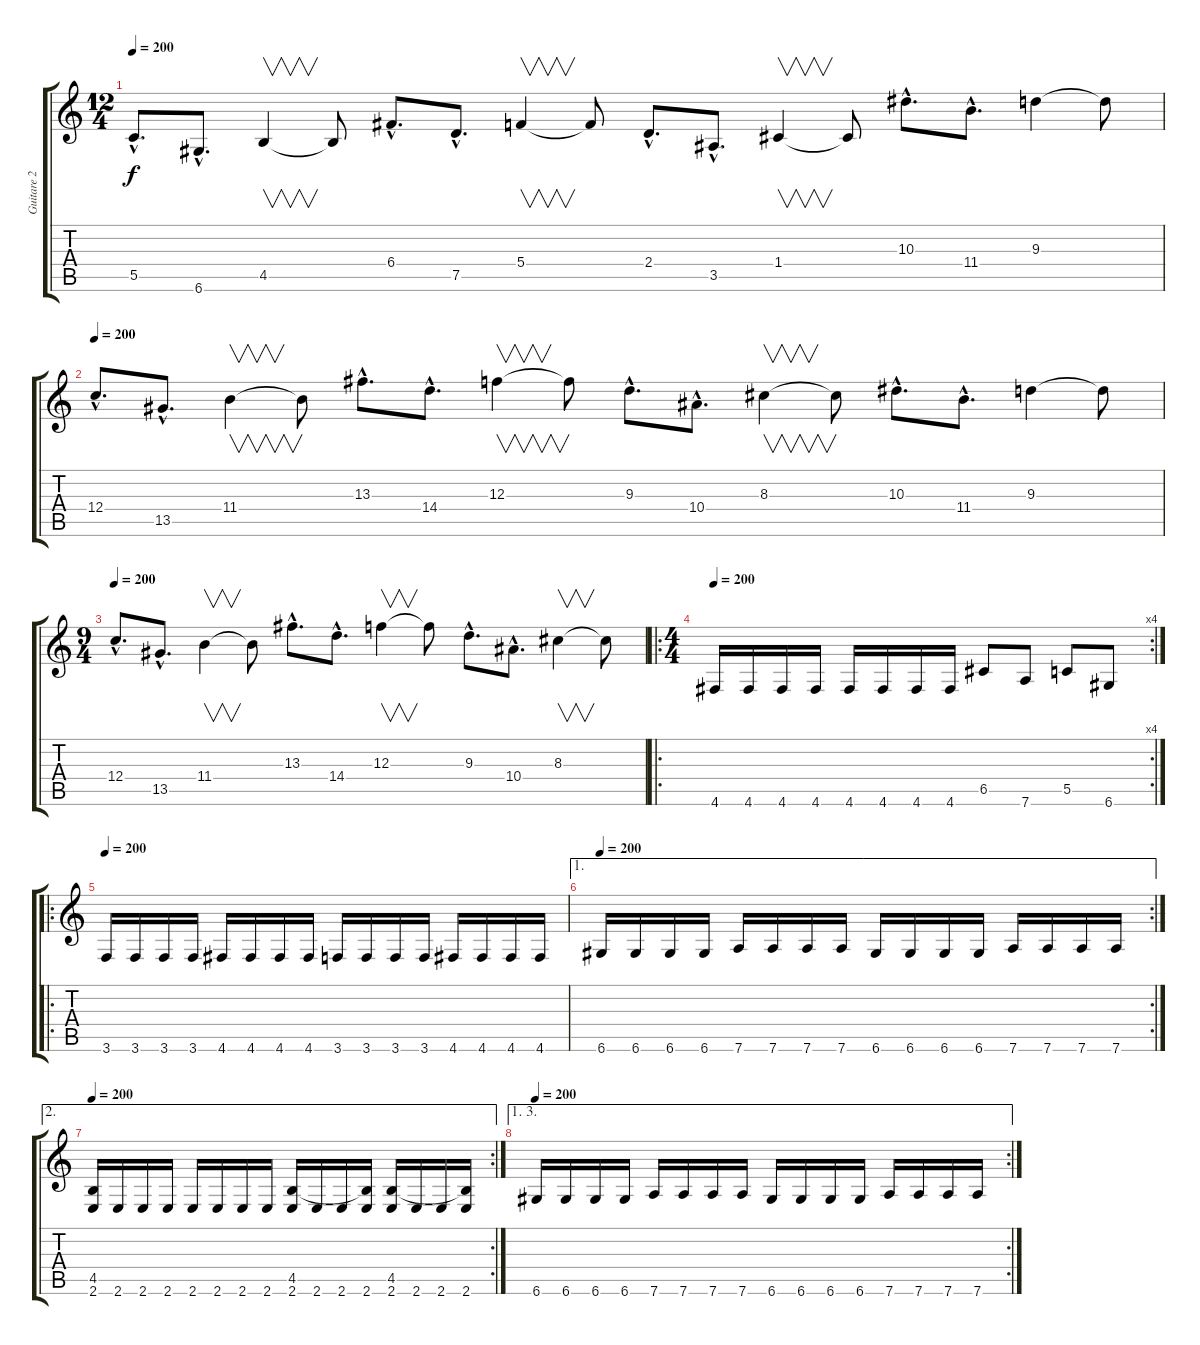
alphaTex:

\track ("Guitare 2 " "Guitare 2 ") {instrument distortionguitar}
\staff {score tabs}
\tuning (D4 A3 F3 C3 G2 D2) {hide}
\ts (12 4)
\tempo 220
\tempo 200
\clef g2
\ks c
5.5{hac}.8{d dy f} 6.6{hac}.8{d} 4.5.4{v} 4.5{t}.8 6.4{hac}.8{d} 7.5{hac}.8{d} 5.4.4{v} 5.4{t}.8 2.4{hac}.8{d} 3.5{hac}.8{d} 1.4.4{v} 1.4{t}.8 10.3{hac}.8{d} 11.4{hac}.8{d} 9.3.4 9.3{t}.8 |
\tempo 220
\tempo 200
12.4{hac}.8{d} 13.5{hac}.8{d} 11.4.4{v} 11.4{t}.8 13.3{hac}.8{d} 14.4{hac}.8{d} 12.3.4{v} 12.3{t}.8 9.3{hac}.8{d} 10.4{hac}.8{d} 8.3.4{v} 8.3{t}.8 10.3{hac}.8{d} 11.4{hac}.8{d} 9.3.4 9.3{t}.8 |
\ts (9 4)
\tempo 200
12.4{hac}.8{d} 13.5{hac}.8{d} 11.4.4{v} 11.4{t}.8 13.3{hac}.8{d} 14.4{hac}.8{d} 12.3.4{v} 12.3{t}.8 9.3{hac}.8{d} 10.4{hac}.8{d} 8.3.4{v} 8.3{t}.8 |
\ro
\rc 4
\ts (4 4)
\tempo 200
4.6.16 4.6.16 4.6.16 4.6.16 4.6.16 4.6.16 4.6.16 4.6.16 6.5.8 7.6.8 5.5.8 6.6.8 |
\ro
\tempo 200
3.6.16 3.6.16 3.6.16 3.6.16 4.6.16 4.6.16 4.6.16 4.6.16 3.6.16 3.6.16 3.6.16 3.6.16 4.6.16 4.6.16 4.6.16 4.6.16 |
\ae 1
\rc 2
\tempo 200
6.6.16 6.6.16 6.6.16 6.6.16 7.6.16 7.6.16 7.6.16 7.6.16 6.6.16 6.6.16 6.6.16 6.6.16 7.6.16 7.6.16 7.6.16 7.6.16 |
\ae 2
\rc 2
\tempo 200
(4.5 2.6).16 2.6.16 2.6.16 2.6.16 2.6.16 2.6.16 2.6.16 2.6.16 (4.5 2.6).16 2.6.16 2.6.16 (4.5{t} 2.6).16 (4.5 2.6).16 2.6.16 2.6.16 (4.5{t} 2.6).16 |
\ae (1 3)
\rc 2
\tempo 200
6.6.16 6.6.16 6.6.16 6.6.16 7.6.16 7.6.16 7.6.16 7.6.16 6.6.16 6.6.16 6.6.16 6.6.16 7.6.16 7.6.16 7.6.16 7.6.16
